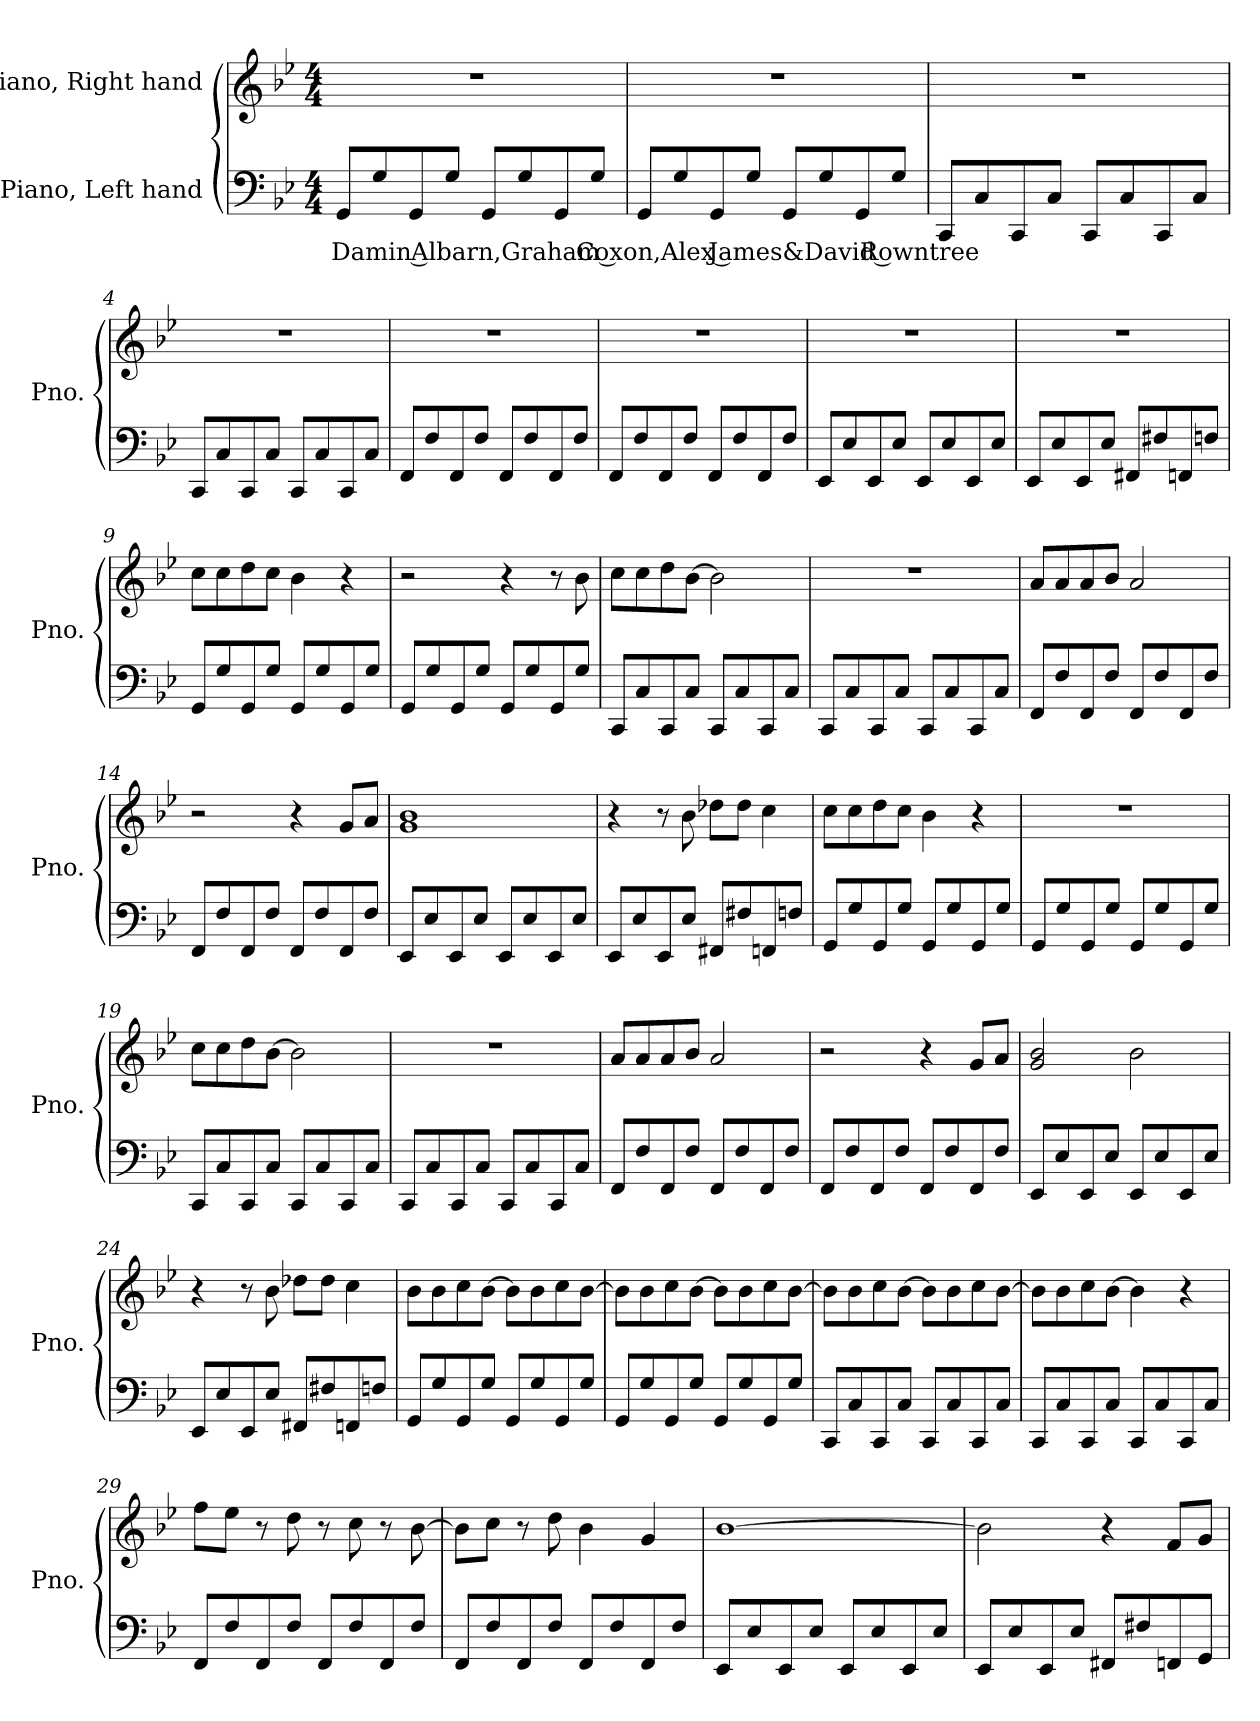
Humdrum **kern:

**kern	**text	**kern
*part2	*part2	*part1
*staff2	*staff2	*staff1
*I"Piano, Left hand	*	*I"Piano, Right hand
*I'Pno.	*	*I'Pno.
*clefF4	*	*clefG2
*k[b-e-]	*	*k[b-e-]
*M4/4	*	*M4/4
*MM130	*	*MM130
=1	=1	=1
!	!LO:LY:b	!
8GG/L	Damin Albarn,Graham Coxon,Alex James&David Rowntree	1r
8G/	.	.
8GG/	.	.
8G/J	.	.
8GG/L	.	.
8G/	.	.
8GG/	.	.
8G/J	.	.
!!LO:LB:g=z
=2	=2	=2
8GG/L	.	1r
8G/	.	.
8GG/	.	.
8G/J	.	.
8GG/L	.	.
8G/	.	.
8GG/	.	.
8G/J	.	.
=3	=3	=3
8CC/L	.	1r
8C/	.	.
8CC/	.	.
8C/J	.	.
8CC/L	.	.
8C/	.	.
8CC/	.	.
8C/J	.	.
=4	=4	=4
8CC/L	.	1r
8C/	.	.
8CC/	.	.
8C/J	.	.
8CC/L	.	.
8C/	.	.
8CC/	.	.
8C/J	.	.
=5	=5	=5
8FF/L	.	1r
8F/	.	.
8FF/	.	.
8F/J	.	.
8FF/L	.	.
8F/	.	.
8FF/	.	.
8F/J	.	.
=6	=6	=6
8FF/L	.	1r
8F/	.	.
8FF/	.	.
8F/J	.	.
8FF/L	.	.
8F/	.	.
8FF/	.	.
8F/J	.	.
!!LO:LB:g=z
=7	=7	=7
8EE-/L	.	1r
8E-/	.	.
8EE-/	.	.
8E-/J	.	.
8EE-/L	.	.
8E-/	.	.
8EE-/	.	.
8E-/J	.	.
=8	=8	=8
8EE-/L	.	1r
8E-/	.	.
8EE-/	.	.
8E-/J	.	.
8FF#X/L	.	.
8F#X/	.	.
8FFn/	.	.
8Fn/J	.	.
=9	=9	=9
8GG/L	.	8cc\L
8G/	.	8cc\
8GG/	.	8dd\
8G/J	.	8cc\J
8GG/L	.	4b-\
8G/	.	.
8GG/	.	4r
8G/J	.	.
=10	=10	=10
8GG/L	.	2r
8G/	.	.
8GG/	.	.
8G/J	.	.
8GG/L	.	4r
8G/	.	.
8GG/	.	8r
8G/J	.	8b-\
!!LO:LB:g=z
=11	=11	=11
8CC/L	.	8cc\L
8C/	.	8cc\
8CC/	.	8dd\
8C/J	.	[8b-\J
8CC/L	.	2b-\]
8C/	.	.
8CC/	.	.
8C/J	.	.
=12	=12	=12
8CC/L	.	1r
8C/	.	.
8CC/	.	.
8C/J	.	.
8CC/L	.	.
8C/	.	.
8CC/	.	.
8C/J	.	.
=13	=13	=13
8FF/L	.	8a/L
8F/	.	8a/
8FF/	.	8a/
8F/J	.	8b-/J
8FF/L	.	2a/
8F/	.	.
8FF/	.	.
8F/J	.	.
=14	=14	=14
8FF/L	.	2r
8F/	.	.
8FF/	.	.
8F/J	.	.
8FF/L	.	4r
8F/	.	.
8FF/	.	8g/L
8F/J	.	8a/J
=15	=15	=15
8EE-/L	.	1g 1b-
8E-/	.	.
8EE-/	.	.
8E-/J	.	.
8EE-/L	.	.
8E-/	.	.
8EE-/	.	.
8E-/J	.	.
!!LO:LB:g=z
=16	=16	=16
8EE-/L	.	4r
8E-/	.	.
8EE-/	.	8r
8E-/J	.	8b-\
8FF#X/L	.	8dd-X\L
8F#X/	.	8dd-\J
8FFn/	.	4cc\
8Fn/J	.	.
=17	=17	=17
8GG/L	.	8cc\L
8G/	.	8cc\
8GG/	.	8dd\
8G/J	.	8cc\J
8GG/L	.	4b-\
8G/	.	.
8GG/	.	4r
8G/J	.	.
=18	=18	=18
8GG/L	.	1r
8G/	.	.
8GG/	.	.
8G/J	.	.
8GG/L	.	.
8G/	.	.
8GG/	.	.
8G/J	.	.
=19	=19	=19
8CC/L	.	8cc\L
8C/	.	8cc\
8CC/	.	8dd\
8C/J	.	[8b-\J
8CC/L	.	2b-\]
8C/	.	.
8CC/	.	.
8C/J	.	.
!!LO:LB:g=z
=20	=20	=20
8CC/L	.	1r
8C/	.	.
8CC/	.	.
8C/J	.	.
8CC/L	.	.
8C/	.	.
8CC/	.	.
8C/J	.	.
=21	=21	=21
8FF/L	.	8a/L
8F/	.	8a/
8FF/	.	8a/
8F/J	.	8b-/J
8FF/L	.	2a/
8F/	.	.
8FF/	.	.
8F/J	.	.
=22	=22	=22
8FF/L	.	2r
8F/	.	.
8FF/	.	.
8F/J	.	.
8FF/L	.	4r
8F/	.	.
8FF/	.	8g/L
8F/J	.	8a/J
=23	=23	=23
8EE-/L	.	2g/ 2b-/
8E-/	.	.
8EE-/	.	.
8E-/J	.	.
8EE-/L	.	2b-\
8E-/	.	.
8EE-/	.	.
8E-/J	.	.
!!LO:PB:g=z
=24	=24	=24
8EE-/L	.	4r
8E-/	.	.
8EE-/	.	8r
8E-/J	.	8b-\
8FF#X/L	.	8dd-X\L
8F#X/	.	8dd-\J
8FFn/	.	4cc\
8Fn/J	.	.
=25	=25	=25
8GG/L	.	8b-\L
8G/	.	8b-\
8GG/	.	8cc\
8G/J	.	[8b-\J
8GG/L	.	8b-\L]
8G/	.	8b-\
8GG/	.	8cc\
8G/J	.	[8b-\J
=26	=26	=26
8GG/L	.	8b-\L]
8G/	.	8b-\
8GG/	.	8cc\
8G/J	.	[8b-\J
8GG/L	.	8b-\L]
8G/	.	8b-\
8GG/	.	8cc\
8G/J	.	[8b-\J
=27	=27	=27
8CC/L	.	8b-\L]
8C/	.	8b-\
8CC/	.	8cc\
8C/J	.	[8b-\J
8CC/L	.	8b-\L]
8C/	.	8b-\
8CC/	.	8cc\
8C/J	.	[8b-\J
!!LO:LB:g=z
=28	=28	=28
8CC/L	.	8b-\L]
8C/	.	8b-\
8CC/	.	8cc\
8C/J	.	[8b-\J
8CC/L	.	4b-\]
8C/	.	.
8CC/	.	4r
8C/J	.	.
=29	=29	=29
8FF/L	.	8ff\L
8F/	.	8ee-\J
8FF/	.	8r
8F/J	.	8dd\
8FF/L	.	8r
8F/	.	8cc\
8FF/	.	8r
8F/J	.	[8b-\
=30	=30	=30
8FF/L	.	8b-\L]
8F/	.	8cc\J
8FF/	.	8r
8F/J	.	8dd\
8FF/L	.	4b-\
8F/	.	.
8FF/	.	4g/
8F/J	.	.
=31	=31	=31
8EE-/L	.	[1b-
8E-/	.	.
8EE-/	.	.
8E-/J	.	.
8EE-/L	.	.
8E-/	.	.
8EE-/	.	.
8E-/J	.	.
!!LO:LB:g=z
=32	=32	=32
8EE-/L	.	2b-\]
8E-/	.	.
8EE-/	.	.
8E-/J	.	.
8FF#X/L	.	4r
8F#X/	.	.
8FFn/	.	8f/L
8GG/J	.	8g/J
=	=	=
*-	*-	*-
